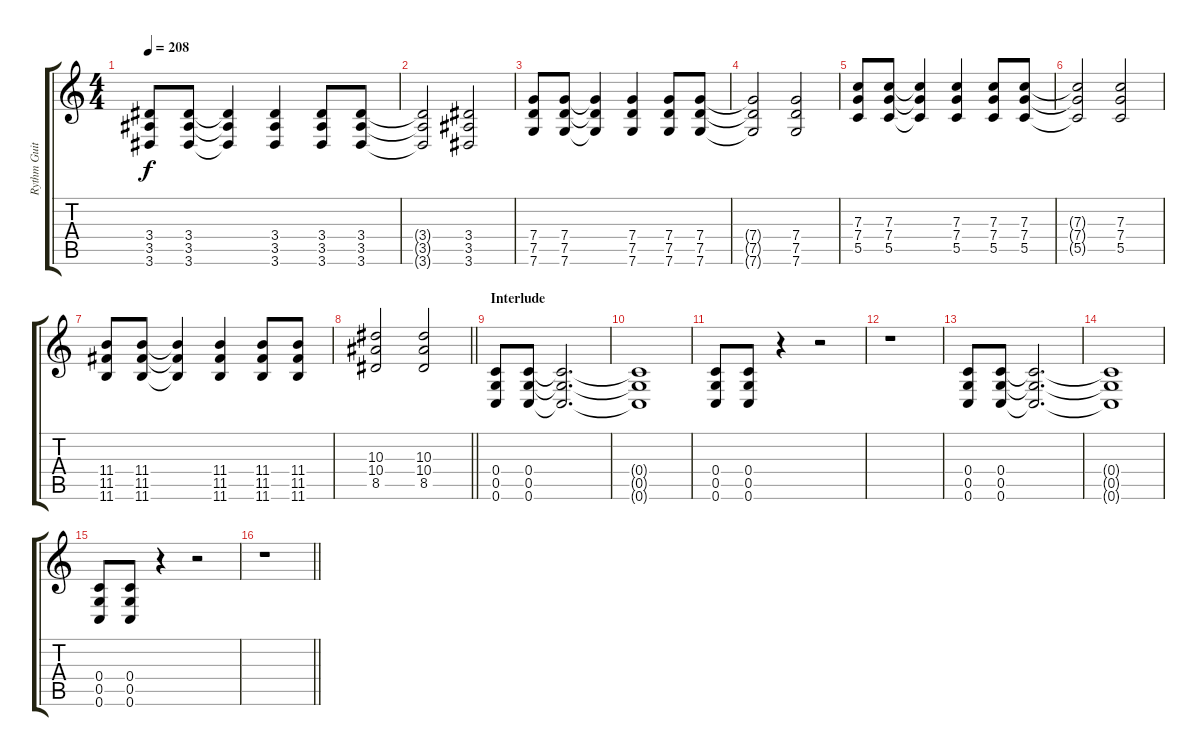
\track ("Rythm Guitar" "Rythm Guit") {instrument distortionguitar}
\staff {score tabs}
\tuning (D4 A3 F3 C3 G2 C2) {hide}
\ts (4 4)
\tempo 208
\clef g2
\ks c
(3.4 3.5 3.6).8{dy f} (3.4 3.5 3.6).8 (3.4{t} 3.5{t} 3.6{t}).4 (3.4 3.5 3.6).4 (3.4 3.5 3.6).8 (3.4 3.5 3.6).8 |
(3.4{t} 3.5{t} 3.6{t}).2 (3.4 3.5 3.6).2 |
(7.4 7.5 7.6).8 (7.4 7.5 7.6).8 (7.4{t} 7.5{t} 7.6{t}).4 (7.4 7.5 7.6).4 (7.4 7.5 7.6).8 (7.4 7.5 7.6).8 |
(7.4{t} 7.5{t} 7.6{t}).2 (7.4 7.5 7.6).2 |
(7.3 7.4 5.5).8 (7.3 7.4 5.5).8 (7.3{t} 7.4{t} 5.5{t}).4 (7.3 7.4 5.5).4 (7.3 7.4 5.5).8 (7.3 7.4 5.5).8 |
(7.3{t} 7.4{t} 5.5{t}).2 (7.3 7.4 5.5).2 |
(11.4 11.5 11.6).8 (11.4 11.5 11.6).8 (11.4{t} 11.5{t} 11.6{t}).4 (11.4 11.5 11.6).4 (11.4 11.5 11.6).8 (11.4 11.5 11.6).8 |
\barLineRight lightlight
(10.3 10.4 8.5).2 (10.3 10.4 8.5).2 |
\section ("" "Interlude")
(0.4 0.5 0.6).8 (0.4 0.5 0.6).8 (0.4{t} 0.5{t} 0.6{t}).2{d} |
(0.4{t} 0.5{t} 0.6{t}).1 |
(0.4 0.5 0.6).8 (0.4 0.5 0.6).8 r.4 r.2 |
r.1 |
(0.4 0.5 0.6).8 (0.4 0.5 0.6).8 (0.4{t} 0.5{t} 0.6{t}).2{d} |
(0.4{t} 0.5{t} 0.6{t}).1 |
(0.4 0.5 0.6).8 (0.4 0.5 0.6).8 r.4 r.2 |
\barLineRight lightlight
r.1
